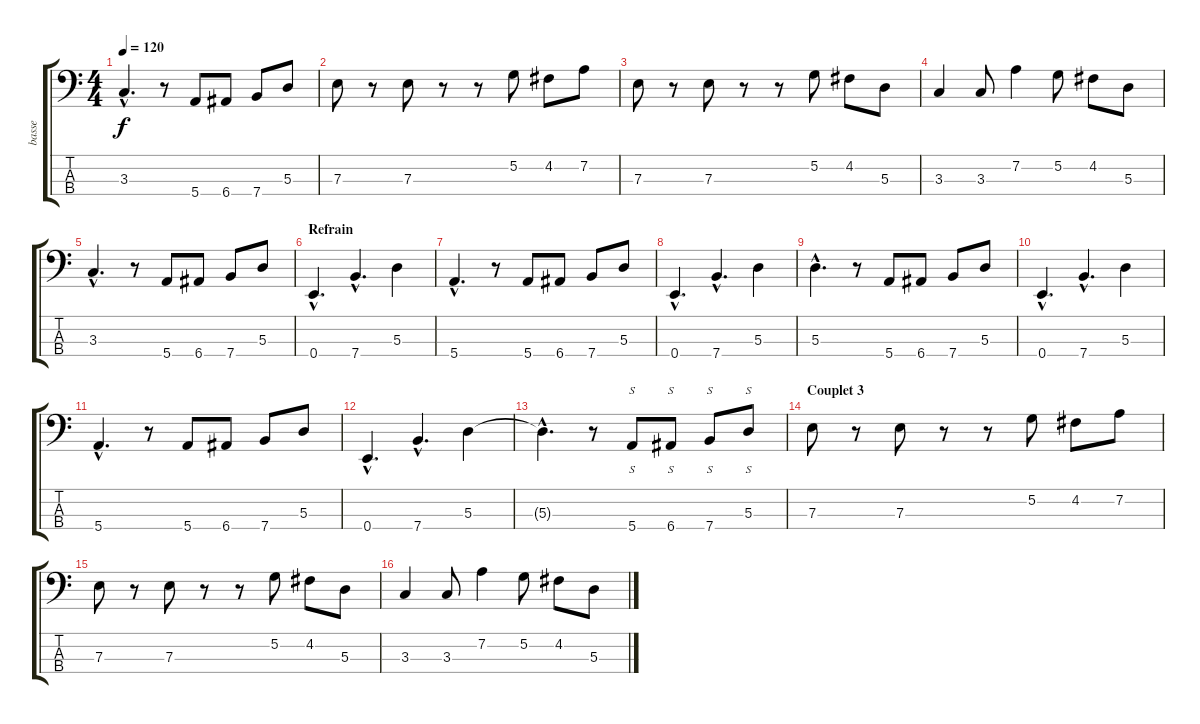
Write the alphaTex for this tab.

\track ("basse" "basse") {instrument electricbasspick}
\staff {score tabs}
\tuning (G2 D2 A1 E1) {hide}
\ts (4 4)
\tempo 120
\clef f4
\ks c
3.3{hac}.4{d dy f} r.8 5.4.8 6.4.8 7.4.8 5.3.8 |
7.3.8 r.8 7.3.8 r.8 r.8 5.2.8 4.2.8 7.2.8 |
7.3.8 r.8 7.3.8 r.8 r.8 5.2.8 4.2.8 5.3.8 |
3.3.4 3.3.8 7.2.4 5.2.8 4.2.8 5.3.8 |
3.3{hac}.4{d} r.8 5.4.8 6.4.8 7.4.8 5.3.8 |
\section ("" "Refrain")
0.4{hac}.4{d} 7.4{hac}.4{d} 5.3.4 |
5.4{hac}.4{d} r.8 5.4.8 6.4.8 7.4.8 5.3.8 |
0.4{hac}.4{d} 7.4{hac}.4{d} 5.3.4 |
5.3{hac}.4{d} r.8 5.4.8 6.4.8 7.4.8 5.3.8 |
0.4{hac}.4{d} 7.4{hac}.4{d} 5.3.4 |
5.4{hac}.4{d} r.8 5.4.8 6.4.8 7.4.8 5.3.8 |
0.4{hac}.4{d} 7.4{hac}.4{d} 5.3.4 |
5.3{hac t}.4{d} r.8 5.4.8{s} 6.4.8{s} 7.4.8{s} 5.3.8{s} |
\section ("" "Couplet 3")
7.3.8 r.8 7.3.8 r.8 r.8 5.2.8 4.2.8 7.2.8 |
7.3.8 r.8 7.3.8 r.8 r.8 5.2.8 4.2.8 5.3.8 |
3.3.4 3.3.8 7.2.4 5.2.8 4.2.8 5.3.8
